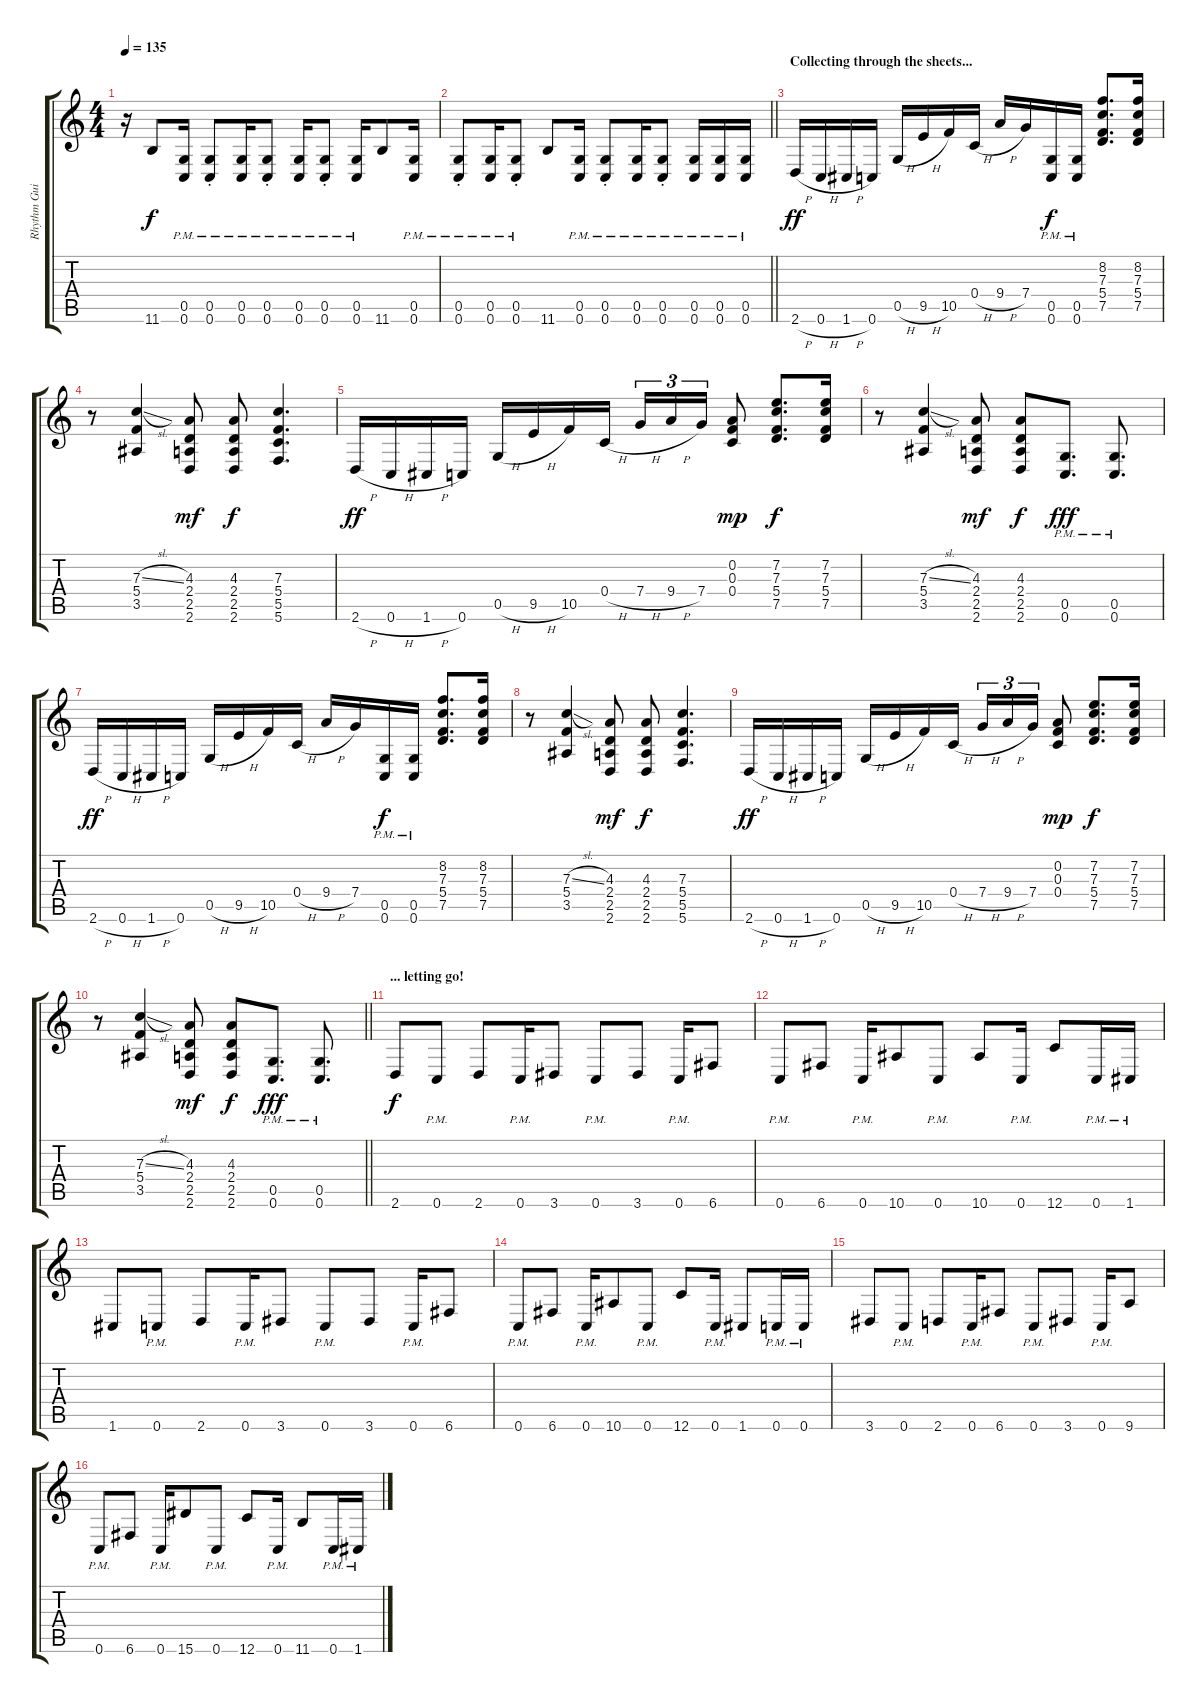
\track ("Rhythm Guitar L" "Rhythm Gui") {instrument distortionguitar}
\staff {score tabs}
\tuning (D4 A3 F3 C3 G2 C2) {hide}
\ts (4 4)
\tempo 135
\clef g2
\ks c
r.16{dy f} 11.6.8 (0.5{pm} 0.6{pm}).16 (0.5{pm st} 0.6{pm st}).8 (0.5{pm} 0.6{pm}).16 (0.5{pm st} 0.6{pm st}).8 (0.5{pm} 0.6{pm}).16 (0.5{pm st} 0.6{pm st}).8 (0.5{pm} 0.6{pm}).16 11.6.8 (0.5{pm} 0.6{pm}).16 |
\barLineRight lightlight
(0.5{pm st} 0.6{pm st}).8 (0.5{pm} 0.6{pm}).16 (0.5{pm st} 0.6{pm st}).8 11.6.8 (0.5{pm} 0.6{pm}).16 (0.5{pm st} 0.6{pm st}).8 (0.5{pm} 0.6{pm}).16 (0.5{pm st} 0.6{pm st}).8 (0.5{pm} 0.6{pm}).16 (0.5{pm} 0.6{pm}).16 (0.5{pm} 0.6{pm}).16 |
\section ("" "Collecting through the sheets...")
2.6{h}.16{dy ff volume 13} 0.6{h}.16 1.6{h}.16 0.6.16 0.5{h}.16 9.5{h}.16 10.5.16 0.4{h}.16 9.4{h}.16 7.4.16 (0.5{pm} 0.6{pm}).16{dy f} (0.5{pm} 0.6{pm}).16 (8.2 7.3 5.4 7.5).8{d} (8.2 7.3 5.4 7.5).16 |
r.8 (7.3{sl} 5.4 3.5).4 (4.3 2.4 2.5 2.6).8{dy mf} (4.3 2.4 2.5 2.6).8{dy f} (7.3 5.4 5.5 5.6).4{d} |
2.6{h}.16{dy ff} 0.6{h}.16 1.6{h}.16 0.6.16 0.5{h}.16 9.5{h}.16 10.5.16 0.4{h}.16 7.4{h}.16{tu (3 2)} 9.4{h}.16{tu (3 2)} 7.4.16{tu (3 2)} (0.2 0.3 0.4).8{dy mp} (7.2 7.3 5.4 7.5).8{d dy f} (7.2 7.3 5.4 7.5).16 |
r.8 (7.3{sl} 5.4 3.5).4 (4.3 2.4 2.5 2.6).8{dy mf} (4.3 2.4 2.5 2.6).8{dy f} (0.5{pm} 0.6{pm}).8{d dy fff} (0.5{pm} 0.6{pm}).8{d} |
2.6{h}.16{dy ff} 0.6{h}.16 1.6{h}.16 0.6.16 0.5{h}.16 9.5{h}.16 10.5.16 0.4{h}.16 9.4{h}.16 7.4.16 (0.5{pm} 0.6{pm}).16{dy f} (0.5{pm} 0.6{pm}).16 (8.2 7.3 5.4 7.5).8{d} (8.2 7.3 5.4 7.5).16 |
r.8 (7.3{sl} 5.4 3.5).4 (4.3 2.4 2.5 2.6).8{dy mf} (4.3 2.4 2.5 2.6).8{dy f} (7.3 5.4 5.5 5.6).4{d} |
2.6{h}.16{dy ff} 0.6{h}.16 1.6{h}.16 0.6.16 0.5{h}.16 9.5{h}.16 10.5.16 0.4{h}.16 7.4{h}.16{tu (3 2)} 9.4{h}.16{tu (3 2)} 7.4.16{tu (3 2)} (0.2 0.3 0.4).8{dy mp} (7.2 7.3 5.4 7.5).8{d dy f} (7.2 7.3 5.4 7.5).16 |
\barLineRight lightlight
r.8 (7.3{sl} 5.4 3.5).4 (4.3 2.4 2.5 2.6).8{dy mf} (4.3 2.4 2.5 2.6).8{dy f} (0.5{pm} 0.6{pm}).8{d dy fff} (0.5{pm} 0.6{pm}).8{d} |
\section ("" "... letting go!")
2.6.8{dy f volume 15} 0.6{pm}.8 2.6.8 0.6{pm}.16 3.6.8 0.6{pm}.8 3.6.8 0.6{pm}.16 6.6.8 |
0.6{pm}.8 6.6.8 0.6{pm}.16 10.6.8 0.6{pm}.8 10.6.8 0.6{pm}.16 12.6.8 0.6{pm}.16 1.6{pm}.16 |
1.6.8 0.6{pm}.8 2.6.8 0.6{pm}.16 3.6.8 0.6{pm}.8 3.6.8 0.6{pm}.16 6.6.8 |
0.6{pm}.8 6.6.8 0.6{pm}.16 10.6.8 0.6{pm}.8 12.6.8 0.6{pm}.16 1.6.8 0.6{pm}.16 0.6{pm}.16 |
3.6.8 0.6{pm}.8 2.6.8 0.6{pm}.16 6.6.8 0.6{pm}.8 3.6.8 0.6{pm}.16 9.6.8 |
0.6{pm}.8 6.6.8 0.6{pm}.16 15.6.8 0.6{pm}.8 12.6.8 0.6{pm}.16 11.6.8 0.6{pm}.16 1.6{pm}.16
